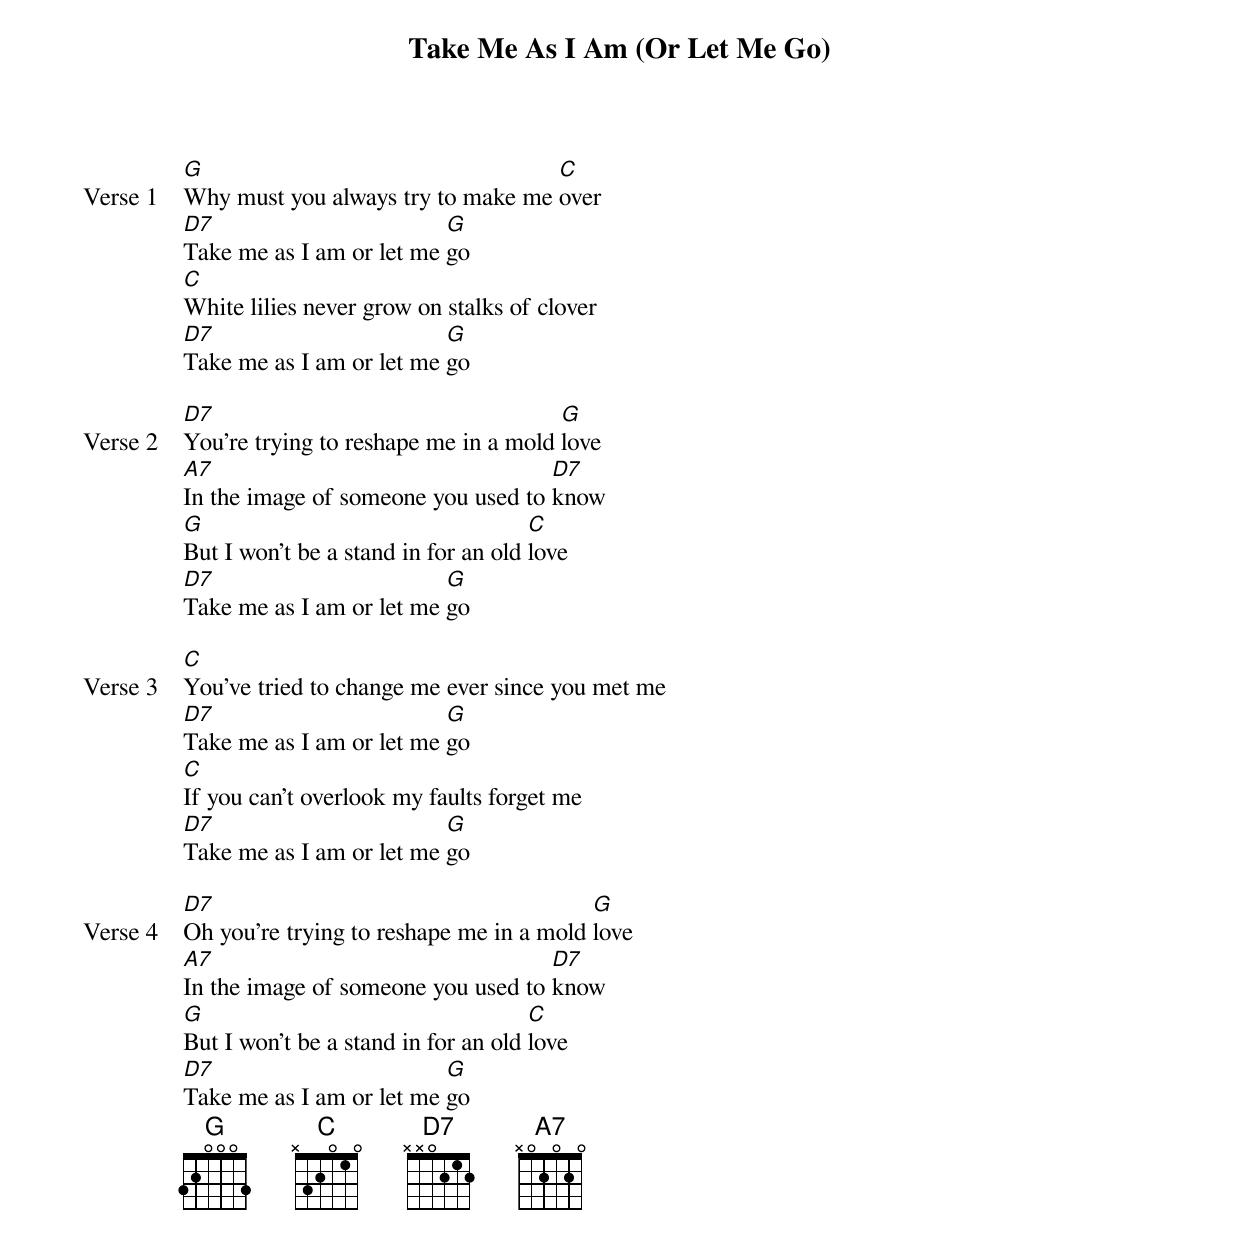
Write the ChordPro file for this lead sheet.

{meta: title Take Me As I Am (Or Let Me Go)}
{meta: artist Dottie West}
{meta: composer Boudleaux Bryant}
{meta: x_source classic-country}
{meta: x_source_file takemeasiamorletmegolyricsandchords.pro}
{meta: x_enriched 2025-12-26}

{start_of_verse: Verse 1}
[G]Why must you always try to make me [C]over
[D7]Take me as I am or let me [G]go
[C]White lilies never grow on stalks of clover
[D7]Take me as I am or let me [G]go
{end_of_verse}

{start_of_verse: Verse 2}
[D7]You're trying to reshape me in a mold [G]love
[A7]In the image of someone you used to [D7]know
[G]But I won't be a stand in for an old [C]love
[D7]Take me as I am or let me [G]go
{end_of_verse}

{start_of_verse: Verse 3}
[C]You've tried to change me ever since you met me
[D7]Take me as I am or let me [G]go
[C]If you can't overlook my faults forget me
[D7]Take me as I am or let me [G]go
{end_of_verse}

{start_of_verse: Verse 4}
[D7]Oh you're trying to reshape me in a mold [G]love
[A7]In the image of someone you used to [D7]know
[G]But I won't be a stand in for an old [C]love
[D7]Take me as I am or let me [G]go
{end_of_verse}
